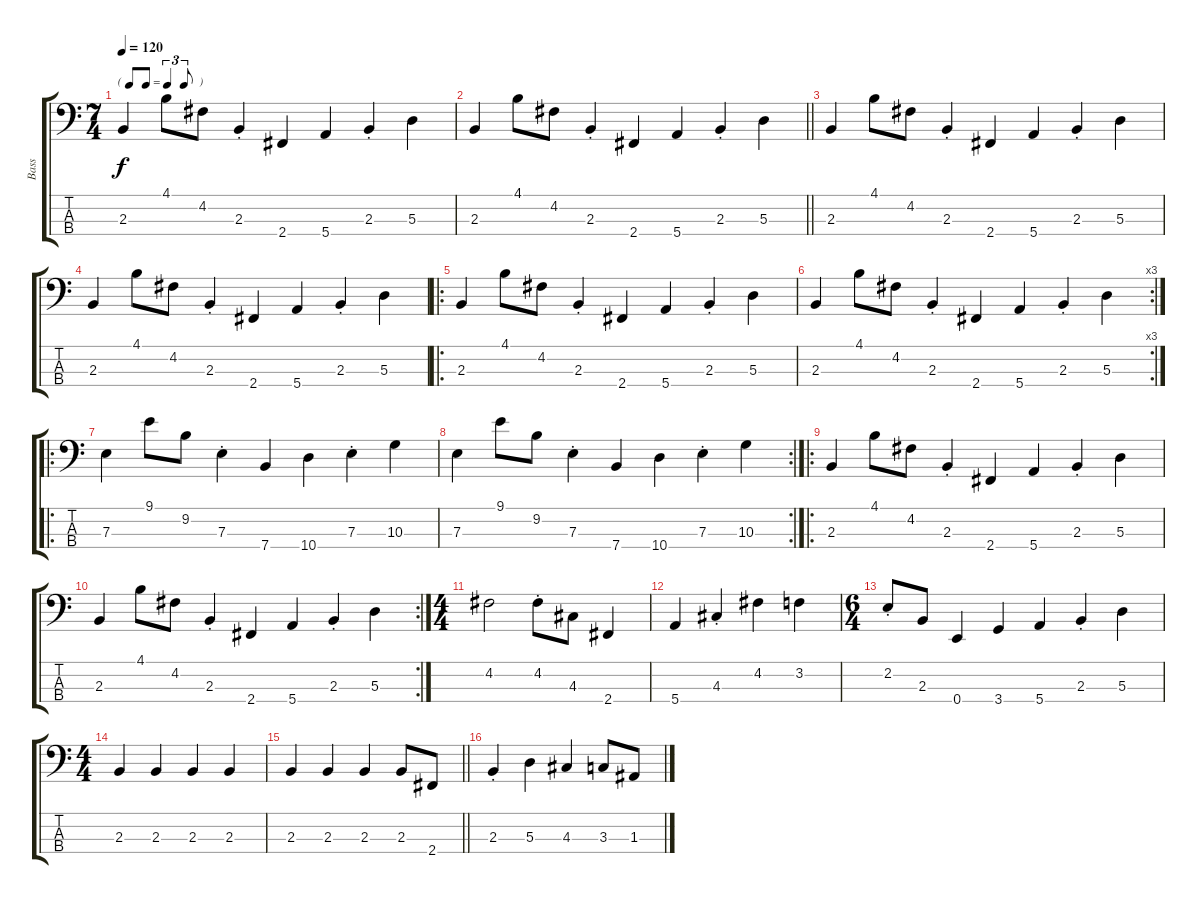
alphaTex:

\track ("Bass" "Bass") {instrument electricbasspick}
\staff {score tabs}
\tuning (G2 D2 A1 E1) {hide}
\ts (7 4)
\tf triplet8th
\tempo 120
\clef f4
\ks c
2.3.4{dy f} 4.1.8 4.2.8 2.3{st}.4 2.4.4 5.4.4 2.3{st}.4 5.3.4 |
\barLineRight lightlight
2.3.4 4.1.8 4.2.8 2.3{st}.4 2.4.4 5.4.4 2.3{st}.4 5.3.4 |
2.3.4 4.1.8 4.2.8 2.3{st}.4 2.4.4 5.4.4 2.3{st}.4 5.3.4 |
2.3.4 4.1.8 4.2.8 2.3{st}.4 2.4.4 5.4.4 2.3{st}.4 5.3.4 |
\ro
2.3.4 4.1.8 4.2.8 2.3{st}.4 2.4.4 5.4.4 2.3{st}.4 5.3.4 |
\rc 3
2.3.4 4.1.8 4.2.8 2.3{st}.4 2.4.4 5.4.4 2.3{st}.4 5.3.4 |
\ro
7.3.4 9.1.8 9.2.8 7.3{st}.4 7.4.4 10.4.4 7.3{st}.4 10.3.4 |
\rc 2
7.3.4 9.1.8 9.2.8 7.3{st}.4 7.4.4 10.4.4 7.3{st}.4 10.3.4 |
\ro
2.3.4 4.1.8 4.2.8 2.3{st}.4 2.4.4 5.4.4 2.3{st}.4 5.3.4 |
\rc 2
2.3.4 4.1.8 4.2.8 2.3{st}.4 2.4.4 5.4.4 2.3{st}.4 5.3.4 |
\ts (4 4)
4.2.2 4.2{st}.8 4.3.8 2.4.4 |
5.4.4 4.3{st}.4 4.2.4 3.2.4 |
\ts (6 4)
2.2{st}.8 2.3.8 0.4.4 3.4.4 5.4.4 2.3{st}.4 5.3.4 |
\ts (4 4)
2.3.4 2.3.4 2.3.4 2.3.4 |
\barLineRight lightlight
2.3.4 2.3.4 2.3.4 2.3.8 2.4.8 |
2.3{st}.4 5.3.4 4.3.4 3.3.8 1.3{sl}.8
